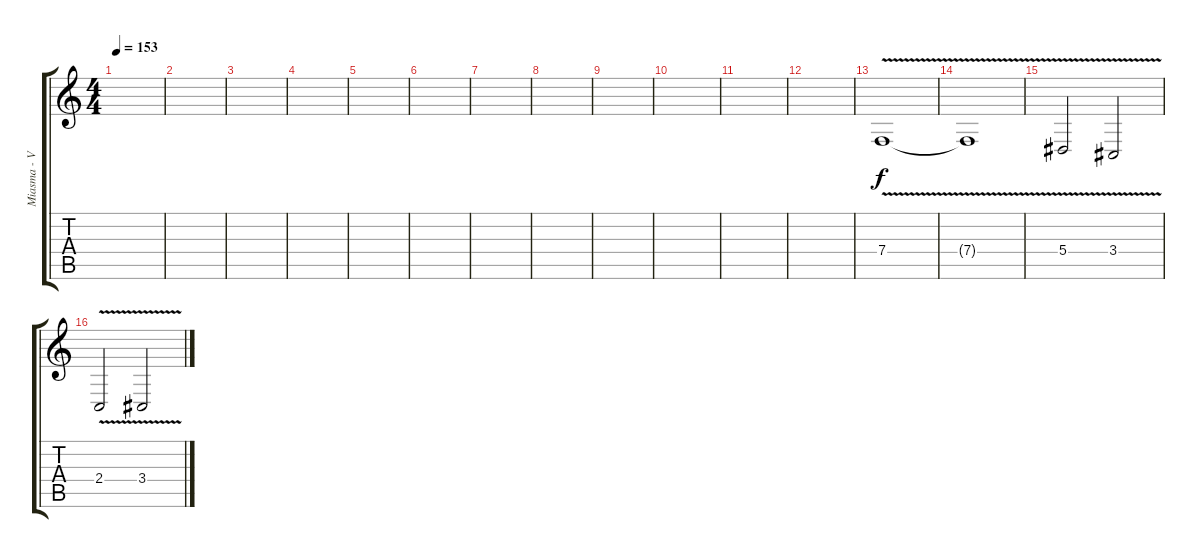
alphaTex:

\track ("Miasma - Viola (Viola)" "Miasma - V") {instrument viola}
\staff {score tabs}
\tuning (C4 G3 Eb3 Bb2 F2 C2) {hide}
\ts (4 4)
\tempo 153
\clef g2
\ks c
|
|
|
|
|
|
|
|
|
|
|
|
7.4{v}.1 |
7.4{t}.1 |
5.4{v}.2 3.4{v}.2 |
2.4{v}.2 3.4{v}.2
